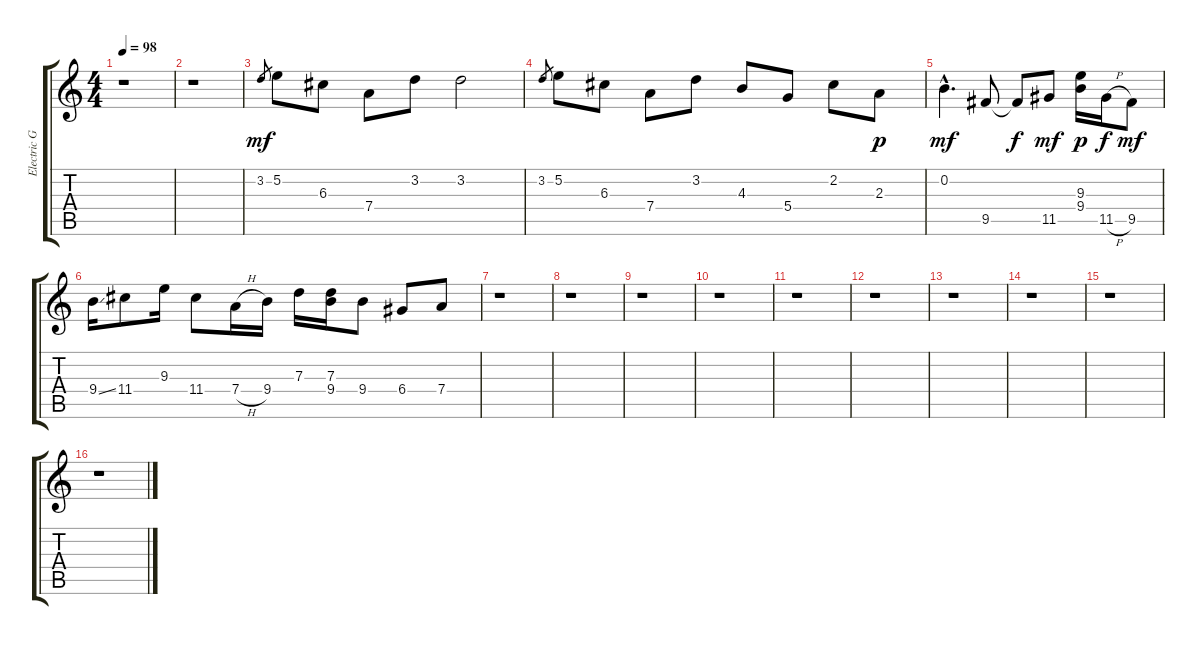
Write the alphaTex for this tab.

\track ("Electric Guitar 3" "Electric G") {instrument electricguitarclean}
\staff {score tabs}
\tuning (E4 B3 G3 D3 A2 E2) {hide}
\ts (4 4)
\tempo 98
\clef g2
\ks c
r.1{dy mf} |
r.1 |
3.2.8{gr} 5.2.8 6.3.8 7.4.8 3.2.8 3.2.2 |
3.2.8{gr} 5.2.8 6.3.8 7.4.8 3.2.8 4.3.8 5.4.8 2.2.8 2.3.8{dy p} |
0.2{hac}.4{d dy mf} 9.5.8 9.5{t}.8{dy f} 11.5.8{dy mf} (9.3 9.4).16{dy p} 11.5{h}.16{dy f} 9.5.8{dy mf} |
9.4{ss}.16 11.4.8 9.3.16 11.4.8 7.4{h}.16 9.4.16 7.3.16 (7.3 9.4).16 9.4.8 6.4.8 7.4.8 |
r.1 |
r.1 |
r.1 |
r.1 |
r.1 |
r.1 |
r.1 |
r.1 |
r.1 |
r.1
